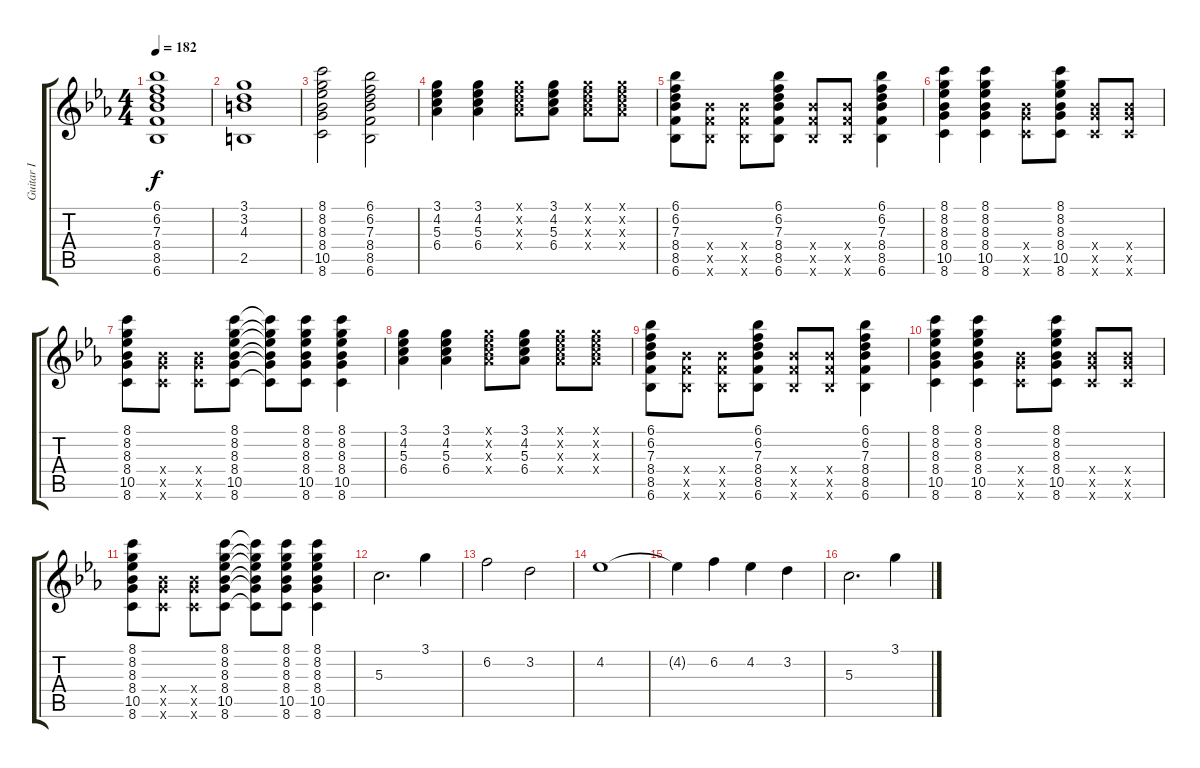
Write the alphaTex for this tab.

\track ("Guitar I" "Guitar I") {instrument distortionguitar}
\staff {score tabs}
\tuning (E4 B3 G3 D3 A2 E2) {hide}
\ts (4 4)
\tempo 182
\clef g2
\ks eb
(6.1 6.2 7.3 8.4 8.5 6.6).1{dy f} |
(3.1 3.2 4.3 2.5).1 |
(8.1 8.2 8.3 8.4 10.5 8.6).2 (6.1 6.2 7.3 8.4 8.5 6.6).2 |
(3.1 4.2 5.3 6.4).4 (3.1 4.2 5.3 6.4).4 (3.1{x} 4.2{x} 5.3{x} 6.4{x}).8 (3.1 4.2 5.3 6.4).8 (3.1{x} 4.2{x} 5.3{x} 6.4{x}).8 (3.1{x} 4.2{x} 5.3{x} 6.4{x}).8 |
(6.1 6.2 7.3 8.4 8.5 6.6).8 (8.4{x} 8.5{x} 6.6{x}).8 (8.4{x} 8.5{x} 6.6{x}).8 (6.1 6.2 7.3 8.4 8.5 6.6).8 (8.4{x} 8.5{x} 6.6{x}).8 (8.4{x} 8.5{x} 6.6{x}).8 (6.1 6.2 7.3 8.4 8.5 6.6).4 |
(8.1 8.2 8.3 8.4 10.5 8.6).4 (8.1 8.2 8.3 8.4 10.5 8.6).4 (8.4{x} 10.5{x} 8.6{x}).8 (8.1 8.2 8.3 8.4 10.5 8.6).8 (8.4{x} 10.5{x} 8.6{x}).8 (8.4{x} 10.5{x} 8.6{x}).8 |
(8.1 8.2 8.3 8.4 10.5 8.6).8 (8.4{x} 10.5{x} 8.6{x}).8 (8.4{x} 10.5{x} 8.6{x}).8 (8.1 8.2 8.3 8.4 10.5 8.6).8 (8.1{t} 8.2{t} 8.3{t} 8.4{t} 10.5{t} 8.6{t}).8 (8.1 8.2 8.3 8.4 10.5 8.6).8 (8.1 8.2 8.3 8.4 10.5 8.6).4 |
(3.1 4.2 5.3 6.4).4 (3.1 4.2 5.3 6.4).4 (3.1{x} 4.2{x} 5.3{x} 6.4{x}).8 (3.1 4.2 5.3 6.4).8 (3.1{x} 4.2{x} 5.3{x} 6.4{x}).8 (3.1{x} 4.2{x} 5.3{x} 6.4{x}).8 |
(6.1 6.2 7.3 8.4 8.5 6.6).8 (8.4{x} 8.5{x} 6.6{x}).8 (8.4{x} 8.5{x} 6.6{x}).8 (6.1 6.2 7.3 8.4 8.5 6.6).8 (8.4{x} 8.5{x} 6.6{x}).8 (8.4{x} 8.5{x} 6.6{x}).8 (6.1 6.2 7.3 8.4 8.5 6.6).4 |
(8.1 8.2 8.3 8.4 10.5 8.6).4 (8.1 8.2 8.3 8.4 10.5 8.6).4 (8.4{x} 10.5{x} 8.6{x}).8 (8.1 8.2 8.3 8.4 10.5 8.6).8 (8.4{x} 10.5{x} 8.6{x}).8 (8.4{x} 10.5{x} 8.6{x}).8 |
(8.1 8.2 8.3 8.4 10.5 8.6).8 (8.4{x} 10.5{x} 8.6{x}).8 (8.4{x} 10.5{x} 8.6{x}).8 (8.1 8.2 8.3 8.4 10.5 8.6).8 (8.1{t} 8.2{t} 8.3{t} 8.4{t} 10.5{t} 8.6{t}).8 (8.1 8.2 8.3 8.4 10.5 8.6).8 (8.1 8.2 8.3 8.4 10.5 8.6).4 |
5.3.2{d} 3.1.4 |
6.2.2 3.2.2 |
4.2.1 |
4.2{t}.4 6.2.4 4.2.4 3.2.4 |
5.3.2{d} 3.1.4
